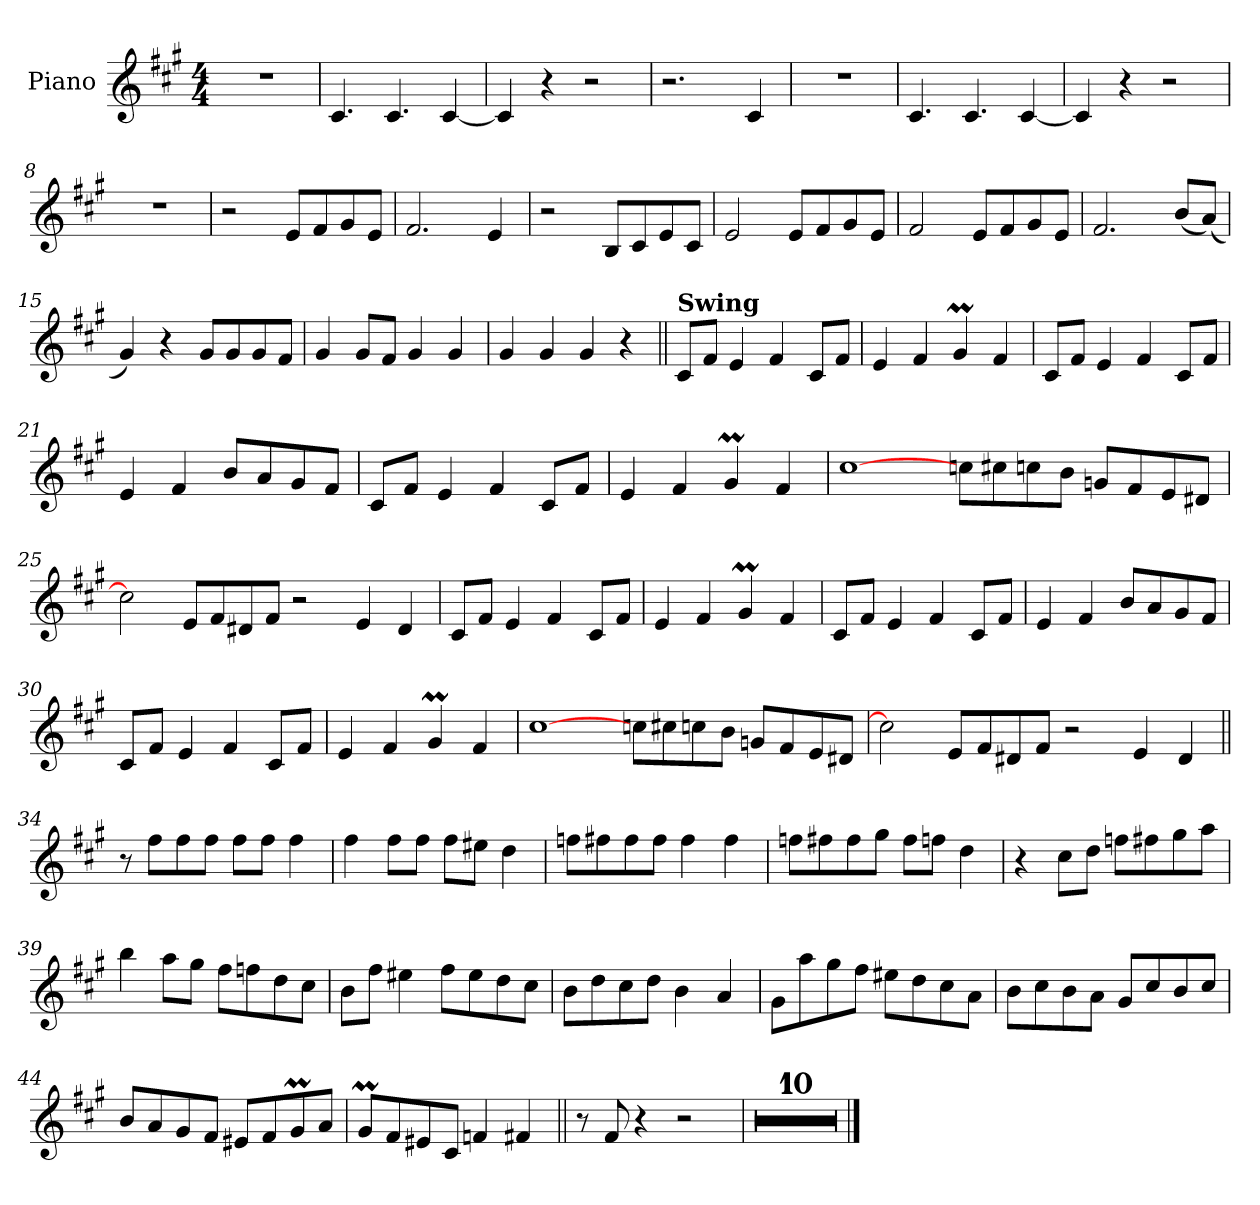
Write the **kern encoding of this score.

**kern
*part1
*staff1
*I"Piano
*I'Pno.
*clefG2
*k[f#c#g#]
*M4/4
*MM180
=1
1r
=2
4.c#!
4.c#!
[4c#!
=3
4c#!]
4r
2r
=4
2.r
4c#!
=5
1r
=6
4.c#!
4.c#!
[4c#!
=7
4c#!]
4r
2r
=8
1r
=9
2r
8eL
8f#
8g#
8eJ
=10
2.f#
4e
=11
2r
8BL
8c#
8e
8c#J
=12
2e
8eL
8f#
8g#
8eJ
=13
2f#
8eL
8f#
8g#
8eJ
=14
2.f#
(8bL
(8aJ)
=15
4g#)
4r
8g#L
8g#
8g#
8f#J
=16
4g#
8g#L
8f#J
4g#
4g#
=17
4g#
4g#
4g#
4r
=18||
!LO:TX:a:B:t=Swing
8c#L
8f#J
4e
4f#
8c#L
8f#J
=19
4e
4f#
4g#m
4f#
=20
8c#L
8f#J
4e
4f#
8c#L
8f#J
=21
4e
4f#
8bL
8a
8g#
8f#J
=22
8c#L
8f#J
4e
4f#
8c#L
8f#J
=23
4e
4f#
4g#m
4f#
=24
[1cc#
8ccn!L
8cc#X!
8ccn!
8b!J
8gn!L
8f#!
8e!
8d#X!J
=25
2cc#]
8e!L
8f#!
8d#X!
8f#!J
2r
4e!
4d#!
=26
8c#L
8f#J
4e
4f#
8c#L
8f#J
=27
4e
4f#
4g#m
4f#
=28
8c#L
8f#J
4e
4f#
8c#L
8f#J
=29
4e
4f#
8bL
8a
8g#
8f#J
=30
8c#L
8f#J
4e
4f#
8c#L
8f#J
=31
4e
4f#
4g#m
4f#
=32
[1cc#
8ccn!L
8cc#X!
8ccn!
8b!J
8gn!L
8f#!
8e!
8d#X!J
=33
2cc#]
8e!L
8f#!
8d#X!
8f#!J
2r
4e!
4d#!
=34||
8r
8ff#L
8ff#
8ff#J
8ff#L
8ff#J
4ff#
=35
4ff#
8ff#L
8ff#J
8ff#L
8ee#XJ
4dd
=36
8ffnL
8ff#X
8ff#
8ff#J
4ff#
4ff#
=37
8ffnL
8ff#X
8ff#
8gg#J
8ff#L
8ffnJ
4dd
=38
4r
8cc#L
8ddJ
8ffnL
8ff#X
8gg#
8aaJ
=39
4bb
8aaL
8gg#J
8ff#L
8ffn
8dd
8cc#J
=40
8bL
8ff#J
4ee#X
8ff#L
8ee#
8dd
8cc#J
=41
8bL
8dd
8cc#
8ddJ
4b
4a
=42
8g#L
8aa
8gg#
8ff#J
8ee#XL
8dd
8cc#
8aJ
=43
8bL
8cc#
8b
8aJ
8g#L
8cc#
8b
8cc#J
=44
8bL
8a
8g#
8f#J
8e#XL
8f#
8g#m
8aJ
=45
8g#mL
8f#
8e#X
8c#J
4fn
4f#X
=46||
8r
8f#
4r
2r
=47
1r
=48
1r
=49
1r
=50
1r
=51
1r
=52
1r
=53
1r
=54
1r
=55
1r
=56
1r
==
*-
